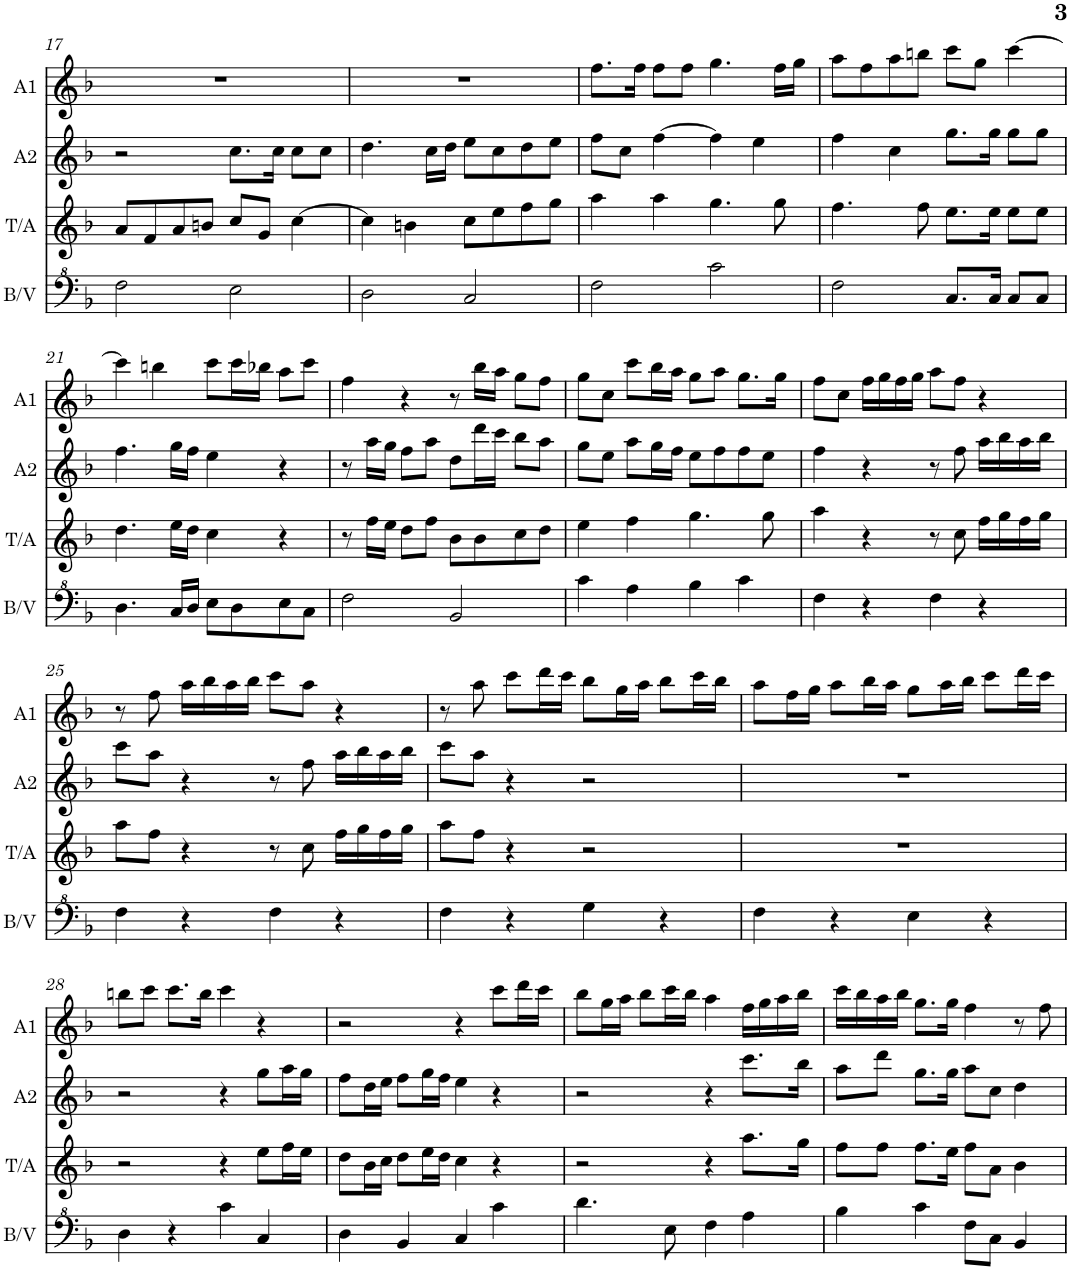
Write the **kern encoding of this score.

**kern	**kern	**kern	**kern
*part4	*part3	*part2	*part1
*staff4	*staff3	*staff2	*staff1
*I"Basse/Viol	*I"Ténor/Alto	*I"Alto 2	*I"Alto 1
*I'B/V	*I'T/A	*I'A2	*I'A1
!!LO:PB:g=z
*clefF^4	*clefG2	*clefG2	*clefG2
*k[b-]	*k[b-]	*k[b-]	*k[b-]
*M4/4	*M4/4	*M4/4	*M4/4
*met(c)	*met(c)	*met(c)	*met(c)
=17	=17	=17	=17
2f\	8a/L	2r	1r
.	8f/	.	.
.	8a/	.	.
.	8bn/J	.	.
2e\	8cc/L	8.cc\L	.
.	8g/J	.	.
.	.	16cc\Jk	.
.	[4cc\	8cc\L	.
.	.	8cc\J	.
=18	=18	=18	=18
2d\	4cc\]	4.dd\	1r
.	4bn\	.	.
.	.	16cc\LL	.
.	.	16dd\JJ	.
2c/	8cc\L	8ee\L	.
.	8ee\	8cc\	.
.	8ff\	8dd\	.
.	8gg\J	8ee\J	.
=19	=19	=19	=19
2f\	4aa\	8ff\L	8.ff\L
.	.	8cc\J	.
.	.	.	16ff\Jk
.	4aa\	[4ff\	8ff\L
.	.	.	8ff\J
2cc\	4.gg\	4ff\]	4.gg\
.	.	4ee\	.
.	8gg\	.	16ff\LL
.	.	.	16gg\JJ
=20	=20	=20	=20
2f\	4.ff\	4ff\	8aa\L
.	.	.	8ff\
.	.	4cc\	8aa\
.	8ff\	.	8bbn\J
8.c/L	8.ee\L	8.gg\L	8ccc\L
.	.	.	8gg\J
16c/Jk	16ee\Jk	16gg\Jk	.
8c/L	8ee\L	8gg\L	[4ccc\
8c/J	8ee\J	8gg\J	.
!!LO:LB:g=z
=21	=21	=21	=21
4.d\	4.dd\	4.ff\	4ccc\]
.	.	.	4bbn\
16c/LL	16ee\LL	16gg\LL	.
16d/JJ	16dd\JJ	16ff\JJ	.
8e\L	4cc\	4ee\	8ccc\L
8d\	.	.	16ccc\L
.	.	.	16bb-X\JJ
8e\	4r	4r	8aa\L
8c\J	.	.	8ccc\J
=22	=22	=22	=22
2f\	8r	8r	4ff\
.	16ff\LL	16aa\LL	.
.	16ee\JJ	16gg\JJ	.
.	8dd\L	8ff\L	4r
.	8ff\J	8aa\J	.
2B-/	8b-\L	8dd\L	8r
.	8b-\	16ddd\L	16bb-\LL
.	.	16ccc\JJ	16aa\JJ
.	8cc\	8bb-\L	8gg\L
.	8dd\J	8aa\J	8ff\J
=23	=23	=23	=23
4cc\	4ee\	8gg\L	8gg\L
.	.	8ee\J	8cc\J
4a\	4ff\	8aa\L	8ccc\L
.	.	16gg\L	16bb-\L
.	.	16ff\JJ	16aa\JJ
4b-\	4.gg\	8ee\L	8gg\L
.	.	8ff\	8aa\J
4cc\	.	8ff\	8.gg\L
.	8gg\	8ee\J	.
.	.	.	16gg\Jk
=24	=24	=24	=24
4f\	4aa\	4ff\	8ff\L
.	.	.	8cc\J
4r	4r	4r	16ff\LL
.	.	.	16gg\
.	.	.	16ff\
.	.	.	16gg\JJ
4f\	8r	8r	8aa\L
.	8cc\	8ff\	8ff\J
4r	16ff\LL	16aa\LL	4r
.	16gg\	16bb-\	.
.	16ff\	16aa\	.
.	16gg\JJ	16bb-\JJ	.
!!LO:LB:g=z
=25	=25	=25	=25
4f\	8aa\L	8ccc\L	8r
.	8ff\J	8aa\J	8ff\
4r	4r	4r	16aa\LL
.	.	.	16bb-\
.	.	.	16aa\
.	.	.	16bb-\JJ
4f\	8r	8r	8ccc\L
.	8cc\	8ff\	8aa\J
4r	16ff\LL	16aa\LL	4r
.	16gg\	16bb-\	.
.	16ff\	16aa\	.
.	16gg\JJ	16bb-\JJ	.
=26	=26	=26	=26
4f\	8aa\L	8ccc\L	8r
.	8ff\J	8aa\J	8aa\
4r	4r	4r	8ccc\L
.	.	.	16ddd\L
.	.	.	16ccc\JJ
4g\	2r	2r	8bb-\L
.	.	.	16gg\L
.	.	.	16aa\JJ
4r	.	.	8bb-\L
.	.	.	16ccc\L
.	.	.	16bb-\JJ
=27	=27	=27	=27
4f\	1r	1r	8aa\L
.	.	.	16ff\L
.	.	.	16gg\JJ
4r	.	.	8aa\L
.	.	.	16bb-\L
.	.	.	16aa\JJ
4e\	.	.	8gg\L
.	.	.	16aa\L
.	.	.	16bb-\JJ
4r	.	.	8ccc\L
.	.	.	16ddd\L
.	.	.	16ccc\JJ
!!LO:LB:g=z
=28	=28	=28	=28
4d\	2r	2r	8bbn\L
.	.	.	8ccc\J
4r	.	.	8.ccc\L
.	.	.	16bb\Jk
4cc\	4r	4r	4ccc\
4c/	8ee\L	8gg\L	4r
.	16ff\L	16aa\L	.
.	16ee\JJ	16gg\JJ	.
=29	=29	=29	=29
4d\	8dd\L	8ff\L	2r
.	16b-\L	16dd\L	.
.	16cc\JJ	16ee\JJ	.
4B-/	8dd\L	8ff\L	.
.	16ee\L	16gg\L	.
.	16dd\JJ	16ff\JJ	.
4c/	4cc\	4ee\	4r
4cc\	4r	4r	8ccc\L
.	.	.	16ddd\L
.	.	.	16ccc\JJ
=30	=30	=30	=30
4.dd\	2r	2r	8bb-\L
.	.	.	16gg\L
.	.	.	16aa\JJ
.	.	.	8bb-\L
8e\	.	.	16ccc\L
.	.	.	16bb-\JJ
4f\	4r	4r	4aa\
4a\	8.aa\L	8.ccc\L	16ff\LL
.	.	.	16gg\
.	.	.	16aa\
.	16gg\Jk	16bb-\Jk	16bb-\JJ
=31	=31	=31	=31
4b-\	8ff\L	8aa\L	16ccc\LL
.	.	.	16bb-\
.	8ff\J	8ddd\J	16aa\
.	.	.	16bb-\JJ
4cc\	8.ff\L	8.gg\L	8.gg\L
.	16ee\Jk	16gg\Jk	16gg\Jk
8f\L	8ff\L	8aa\L	4ff\
8c\J	8a\J	8cc\J	.
4B-/	4b-\	4dd\	8r
.	.	.	8ff\
=	=	=	=
*-	*-	*-	*-
